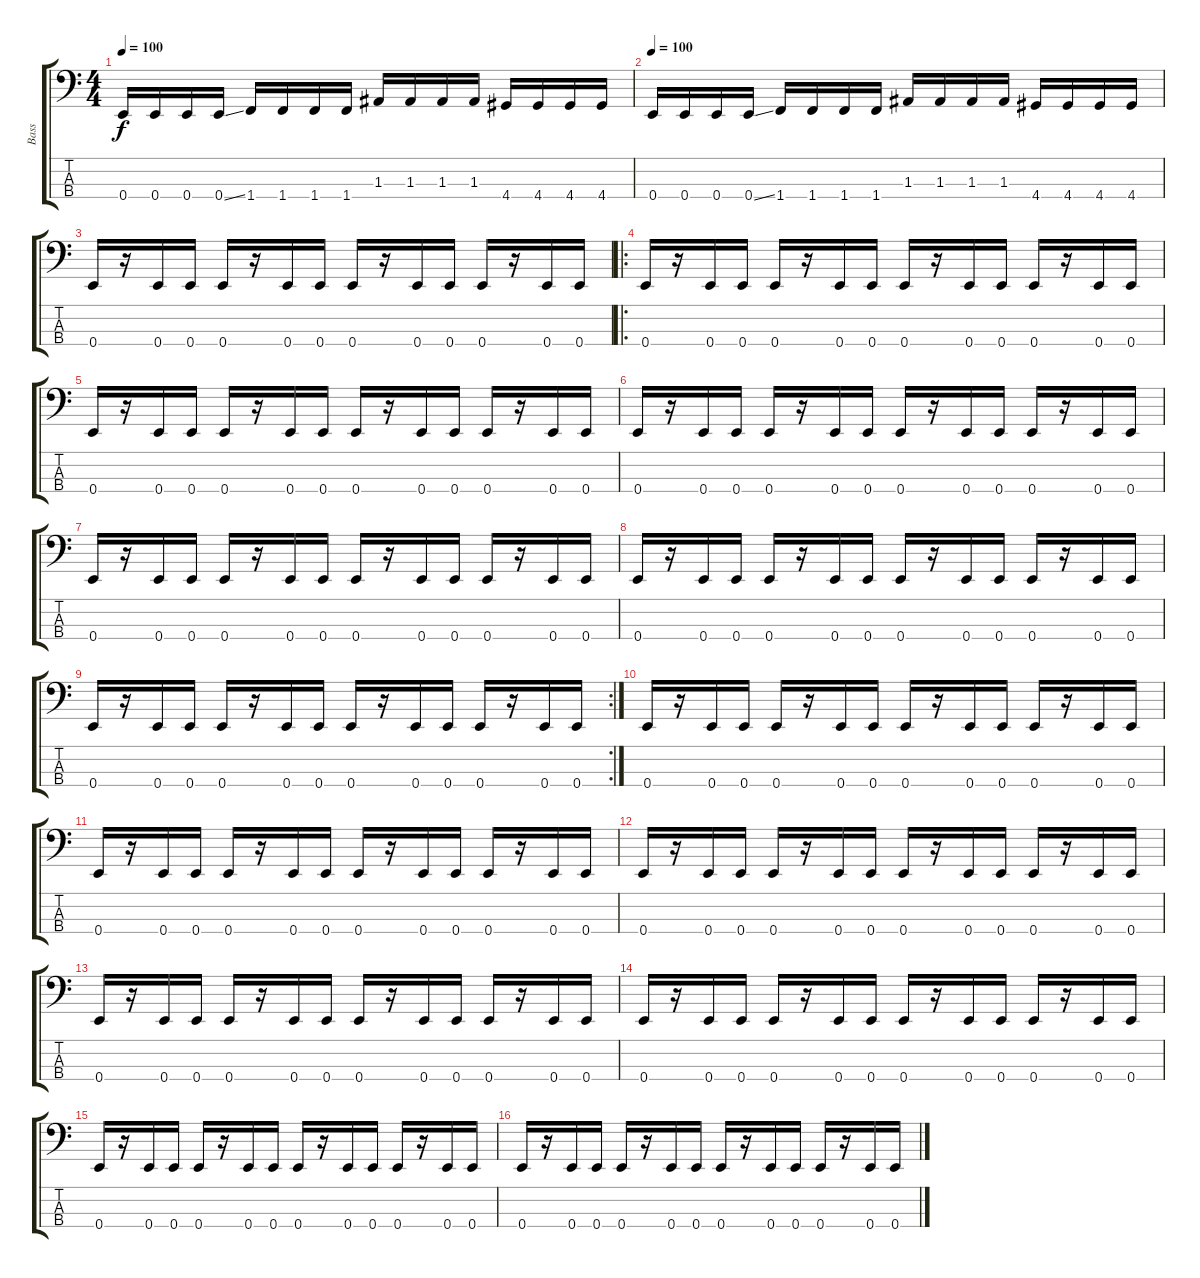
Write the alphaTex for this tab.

\track ("Bass" "Bass") {instrument electricbassfinger}
\staff {score tabs}
\tuning (G2 D2 A1 E1) {hide}
\ts (4 4)
\tempo 100
\clef f4
\ks c
0.4.16{dy f} 0.4.16 0.4.16 0.4{ss}.16 1.4.16 1.4.16 1.4.16 1.4.16 1.3.16 1.3.16 1.3.16 1.3.16 4.4.16 4.4.16 4.4.16 4.4.16 |
\tempo 100
0.4.16 0.4.16 0.4.16 0.4{ss}.16 1.4.16 1.4.16 1.4.16 1.4.16 1.3.16 1.3.16 1.3.16 1.3.16 4.4.16 4.4.16 4.4.16 4.4.16 |
0.4.16 r.16 0.4.16 0.4.16 0.4.16 r.16 0.4.16 0.4.16 0.4.16 r.16 0.4.16 0.4.16 0.4.16 r.16 0.4.16 0.4.16 |
\ro
0.4.16 r.16 0.4.16 0.4.16 0.4.16 r.16 0.4.16 0.4.16 0.4.16 r.16 0.4.16 0.4.16 0.4.16 r.16 0.4.16 0.4.16 |
0.4.16 r.16 0.4.16 0.4.16 0.4.16 r.16 0.4.16 0.4.16 0.4.16 r.16 0.4.16 0.4.16 0.4.16 r.16 0.4.16 0.4.16 |
0.4.16 r.16 0.4.16 0.4.16 0.4.16 r.16 0.4.16 0.4.16 0.4.16 r.16 0.4.16 0.4.16 0.4.16 r.16 0.4.16 0.4.16 |
0.4.16 r.16 0.4.16 0.4.16 0.4.16 r.16 0.4.16 0.4.16 0.4.16 r.16 0.4.16 0.4.16 0.4.16 r.16 0.4.16 0.4.16 |
0.4.16 r.16 0.4.16 0.4.16 0.4.16 r.16 0.4.16 0.4.16 0.4.16 r.16 0.4.16 0.4.16 0.4.16 r.16 0.4.16 0.4.16 |
\rc 2
0.4.16 r.16 0.4.16 0.4.16 0.4.16 r.16 0.4.16 0.4.16 0.4.16 r.16 0.4.16 0.4.16 0.4.16 r.16 0.4.16 0.4.16 |
0.4.16 r.16 0.4.16 0.4.16 0.4.16 r.16 0.4.16 0.4.16 0.4.16 r.16 0.4.16 0.4.16 0.4.16 r.16 0.4.16 0.4.16 |
0.4.16 r.16 0.4.16 0.4.16 0.4.16 r.16 0.4.16 0.4.16 0.4.16 r.16 0.4.16 0.4.16 0.4.16 r.16 0.4.16 0.4.16 |
0.4.16 r.16 0.4.16 0.4.16 0.4.16 r.16 0.4.16 0.4.16 0.4.16 r.16 0.4.16 0.4.16 0.4.16 r.16 0.4.16 0.4.16 |
0.4.16 r.16 0.4.16 0.4.16 0.4.16 r.16 0.4.16 0.4.16 0.4.16 r.16 0.4.16 0.4.16 0.4.16 r.16 0.4.16 0.4.16 |
0.4.16 r.16 0.4.16 0.4.16 0.4.16 r.16 0.4.16 0.4.16 0.4.16 r.16 0.4.16 0.4.16 0.4.16 r.16 0.4.16 0.4.16 |
0.4.16 r.16 0.4.16 0.4.16 0.4.16 r.16 0.4.16 0.4.16 0.4.16 r.16 0.4.16 0.4.16 0.4.16 r.16 0.4.16 0.4.16 |
0.4.16 r.16 0.4.16 0.4.16 0.4.16 r.16 0.4.16 0.4.16 0.4.16 r.16 0.4.16 0.4.16 0.4.16 r.16 0.4.16 0.4.16
